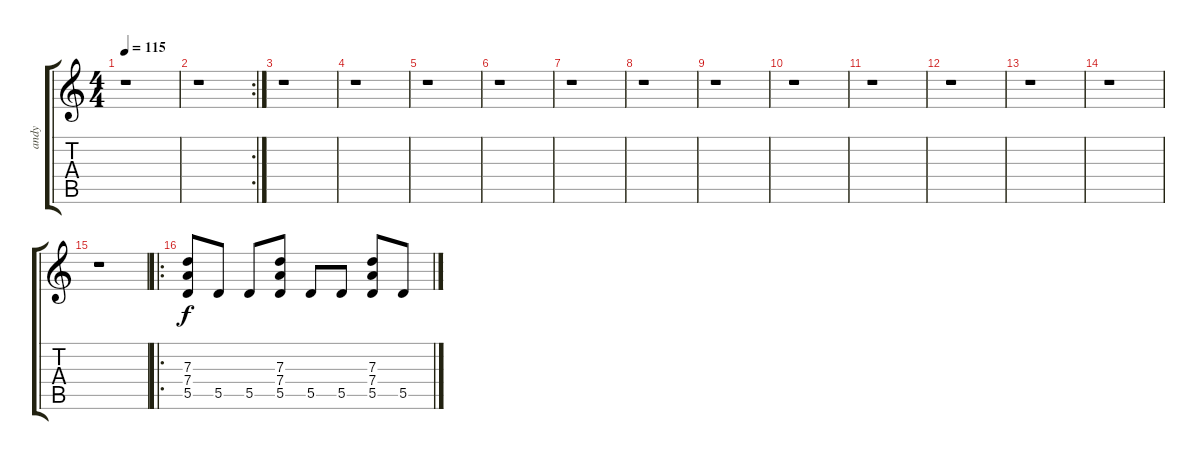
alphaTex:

\track ("andy" "andy") {instrument distortionguitar}
\staff {score tabs}
\tuning (E4 B3 G3 D3 A2 E2) {hide}
\ts (4 4)
\tempo 115
\clef g2
\ks c
r.1{dy f} |
\rc 2
r.1 |
r.1 |
r.1 |
r.1 |
r.1 |
r.1 |
r.1 |
r.1 |
r.1 |
r.1 |
r.1 |
r.1 |
r.1 |
r.1 |
\ro
(7.3 7.4 5.5).8 5.5.8 5.5.8 (7.3 7.4 5.5).8 5.5.8 5.5.8 (7.3 7.4 5.5).8 5.5.8
